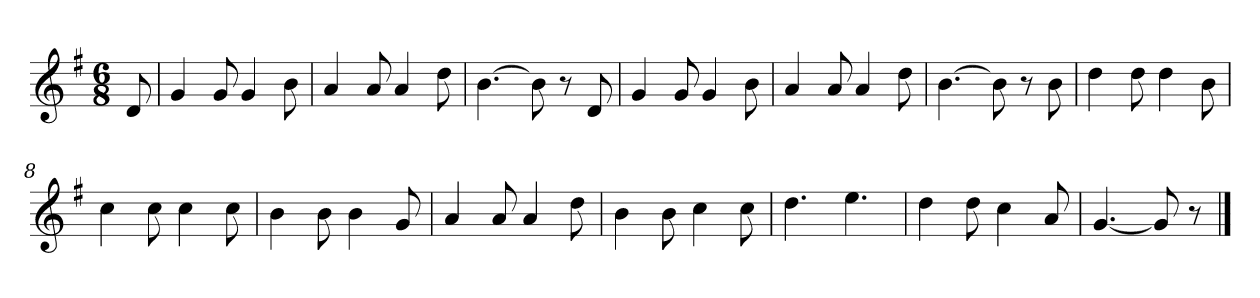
**kern
*part1
*staff1
*k[f#]
*M6/8
*MM120
=
8d
=1
4g
8g
4g
8b
=2
4a
8a
4a
8dd
=3
[4.b
8b]
8r
8d
=4
4g
8g
4g
8b
=5
4a
8a
4a
8dd
=6
[4.b
8b]
8r
8b
=7
4dd
8dd
4dd
8b
=8
4cc
8cc
4cc
8cc
=9
4b
8b
4b
8g
=10
4a
8a
4a
8dd
=11
4b
8b
4cc
8cc
=12
4.dd
4.ee
=13
4dd
8dd
4cc
8a
=14
[4.g
8g]
8r
==
*-
